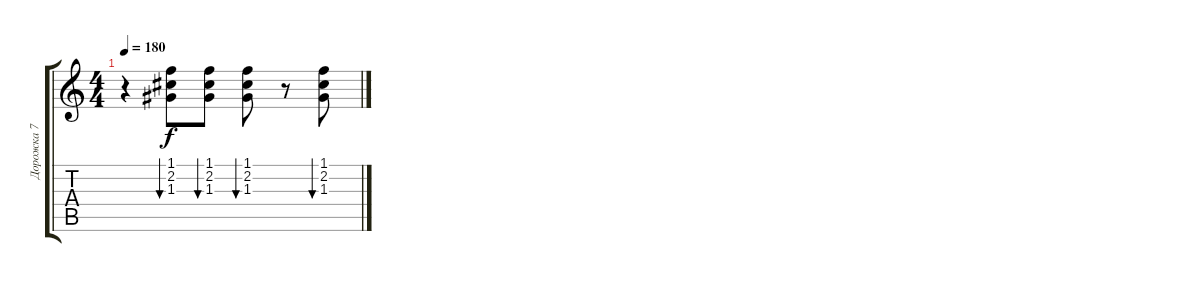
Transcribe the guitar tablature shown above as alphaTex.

\track ("Дорожка 7" "Дорожка 7") {instrument electricguitarjazz}
\staff {score tabs}
\tuning (E4 B3 G3 D3 A2 E2) {hide}
\ts (4 4)
\tempo 180
\clef g2
\ks c
r.4{dy f} (1.1 2.2 1.3).8{bu 60} (1.1 2.2 1.3).8{bu 60} (1.1 2.2 1.3).8{bu 60} r.8 (1.1 2.2 1.3).8{bu 60}
